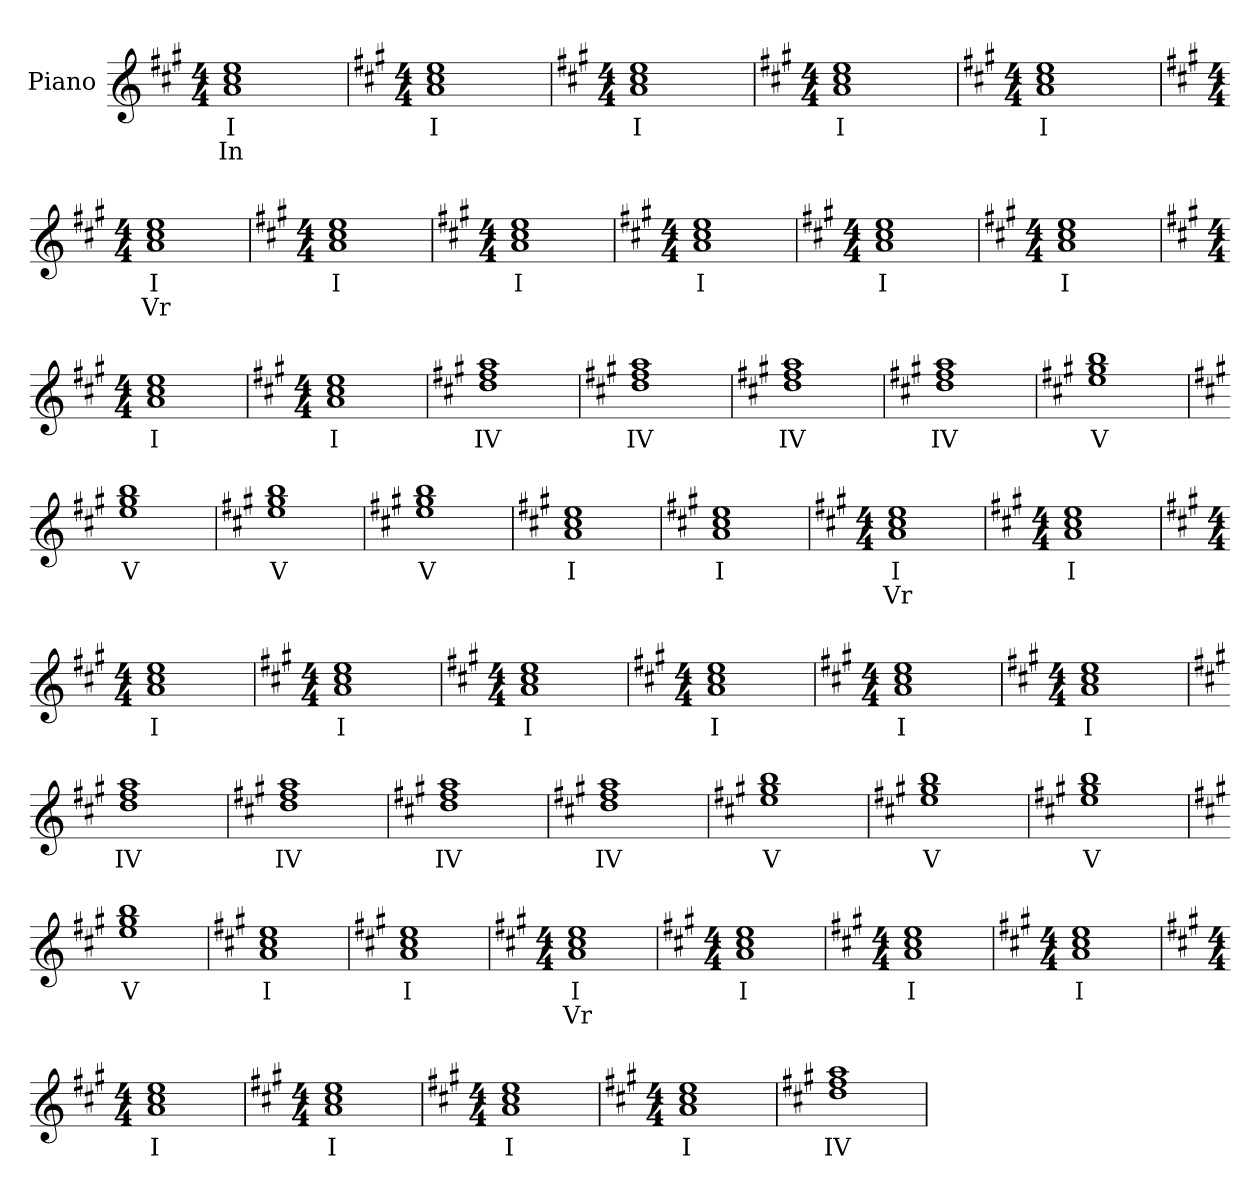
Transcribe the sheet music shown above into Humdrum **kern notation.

**kern	**text	**text
*part1	*part1	*part1
*staff1	*staff1	*staff1
*I"Piano	*	*
*I'Pno	*	*
*k[f#c#g#]	*	*
*A:	*	*
*M4/4	*	*
=	=	=
1a 1cc# 1ee	I	In
=	=	=
*k[f#c#g#]	*	*
*A:	*	*
*M4/4	*	*
1a 1cc# 1ee	I	.
=	=	=
*k[f#c#g#]	*	*
*A:	*	*
*M4/4	*	*
1a 1cc# 1ee	I	.
=	=	=
*k[f#c#g#]	*	*
*A:	*	*
*M4/4	*	*
1a 1cc# 1ee	I	.
=	=	=
*k[f#c#g#]	*	*
*A:	*	*
*M4/4	*	*
1a 1cc# 1ee	I	.
=	=	=
*k[f#c#g#]	*	*
*A:	*	*
*M4/4	*	*
1a 1cc# 1ee	I	Vr
=	=	=
*k[f#c#g#]	*	*
*A:	*	*
*M4/4	*	*
1a 1cc# 1ee	I	.
=	=	=
*k[f#c#g#]	*	*
*A:	*	*
*M4/4	*	*
1a 1cc# 1ee	I	.
=	=	=
*k[f#c#g#]	*	*
*A:	*	*
*M4/4	*	*
1a 1cc# 1ee	I	.
=	=	=
*k[f#c#g#]	*	*
*A:	*	*
*M4/4	*	*
1a 1cc# 1ee	I	.
=	=	=
*k[f#c#g#]	*	*
*A:	*	*
*M4/4	*	*
1a 1cc# 1ee	I	.
=	=	=
*k[f#c#g#]	*	*
*A:	*	*
*M4/4	*	*
1a 1cc# 1ee	I	.
=	=	=
*k[f#c#g#]	*	*
*A:	*	*
*M4/4	*	*
1a 1cc# 1ee	I	.
=	=	=
*k[f#c#g#]	*	*
*A:	*	*
1dd 1ff# 1aa	IV	.
=	=	=
*k[f#c#g#]	*	*
*A:	*	*
1dd 1ff# 1aa	IV	.
=	=	=
*k[f#c#g#]	*	*
*A:	*	*
1dd 1ff# 1aa	IV	.
=	=	=
*k[f#c#g#]	*	*
*A:	*	*
1dd 1ff# 1aa	IV	.
=	=	=
*k[f#c#g#]	*	*
*A:	*	*
1ee 1gg# 1bb	V	.
=	=	=
*k[f#c#g#]	*	*
*A:	*	*
1ee 1gg# 1bb	V	.
=	=	=
*k[f#c#g#]	*	*
*A:	*	*
1ee 1gg# 1bb	V	.
=	=	=
*k[f#c#g#]	*	*
*A:	*	*
1ee 1gg# 1bb	V	.
=	=	=
*k[f#c#g#]	*	*
*A:	*	*
1a 1cc# 1ee	I	.
=	=	=
*k[f#c#g#]	*	*
*A:	*	*
1a 1cc# 1ee	I	.
=	=	=
*k[f#c#g#]	*	*
*A:	*	*
*M4/4	*	*
1a 1cc# 1ee	I	Vr
=	=	=
*k[f#c#g#]	*	*
*A:	*	*
*M4/4	*	*
1a 1cc# 1ee	I	.
=	=	=
*k[f#c#g#]	*	*
*A:	*	*
*M4/4	*	*
1a 1cc# 1ee	I	.
=	=	=
*k[f#c#g#]	*	*
*A:	*	*
*M4/4	*	*
1a 1cc# 1ee	I	.
=	=	=
*k[f#c#g#]	*	*
*A:	*	*
*M4/4	*	*
1a 1cc# 1ee	I	.
=	=	=
*k[f#c#g#]	*	*
*A:	*	*
*M4/4	*	*
1a 1cc# 1ee	I	.
=	=	=
*k[f#c#g#]	*	*
*A:	*	*
*M4/4	*	*
1a 1cc# 1ee	I	.
=	=	=
*k[f#c#g#]	*	*
*A:	*	*
*M4/4	*	*
1a 1cc# 1ee	I	.
=	=	=
*k[f#c#g#]	*	*
*A:	*	*
1dd 1ff# 1aa	IV	.
=	=	=
*k[f#c#g#]	*	*
*A:	*	*
1dd 1ff# 1aa	IV	.
=	=	=
*k[f#c#g#]	*	*
*A:	*	*
1dd 1ff# 1aa	IV	.
=	=	=
*k[f#c#g#]	*	*
*A:	*	*
1dd 1ff# 1aa	IV	.
=	=	=
*k[f#c#g#]	*	*
*A:	*	*
1ee 1gg# 1bb	V	.
=	=	=
*k[f#c#g#]	*	*
*A:	*	*
1ee 1gg# 1bb	V	.
=	=	=
*k[f#c#g#]	*	*
*A:	*	*
1ee 1gg# 1bb	V	.
=	=	=
*k[f#c#g#]	*	*
*A:	*	*
1ee 1gg# 1bb	V	.
=	=	=
*k[f#c#g#]	*	*
*A:	*	*
1a 1cc# 1ee	I	.
=	=	=
*k[f#c#g#]	*	*
*A:	*	*
1a 1cc# 1ee	I	.
=	=	=
*k[f#c#g#]	*	*
*A:	*	*
*M4/4	*	*
1a 1cc# 1ee	I	Vr
=	=	=
*k[f#c#g#]	*	*
*A:	*	*
*M4/4	*	*
1a 1cc# 1ee	I	.
=	=	=
*k[f#c#g#]	*	*
*A:	*	*
*M4/4	*	*
1a 1cc# 1ee	I	.
=	=	=
*k[f#c#g#]	*	*
*A:	*	*
*M4/4	*	*
1a 1cc# 1ee	I	.
=	=	=
*k[f#c#g#]	*	*
*A:	*	*
*M4/4	*	*
1a 1cc# 1ee	I	.
=	=	=
*k[f#c#g#]	*	*
*A:	*	*
*M4/4	*	*
1a 1cc# 1ee	I	.
=	=	=
*k[f#c#g#]	*	*
*A:	*	*
*M4/4	*	*
1a 1cc# 1ee	I	.
=	=	=
*k[f#c#g#]	*	*
*A:	*	*
*M4/4	*	*
1a 1cc# 1ee	I	.
=	=	=
*k[f#c#g#]	*	*
*A:	*	*
1dd 1ff# 1aa	IV	.
=	=	=
*-	*-	*-
